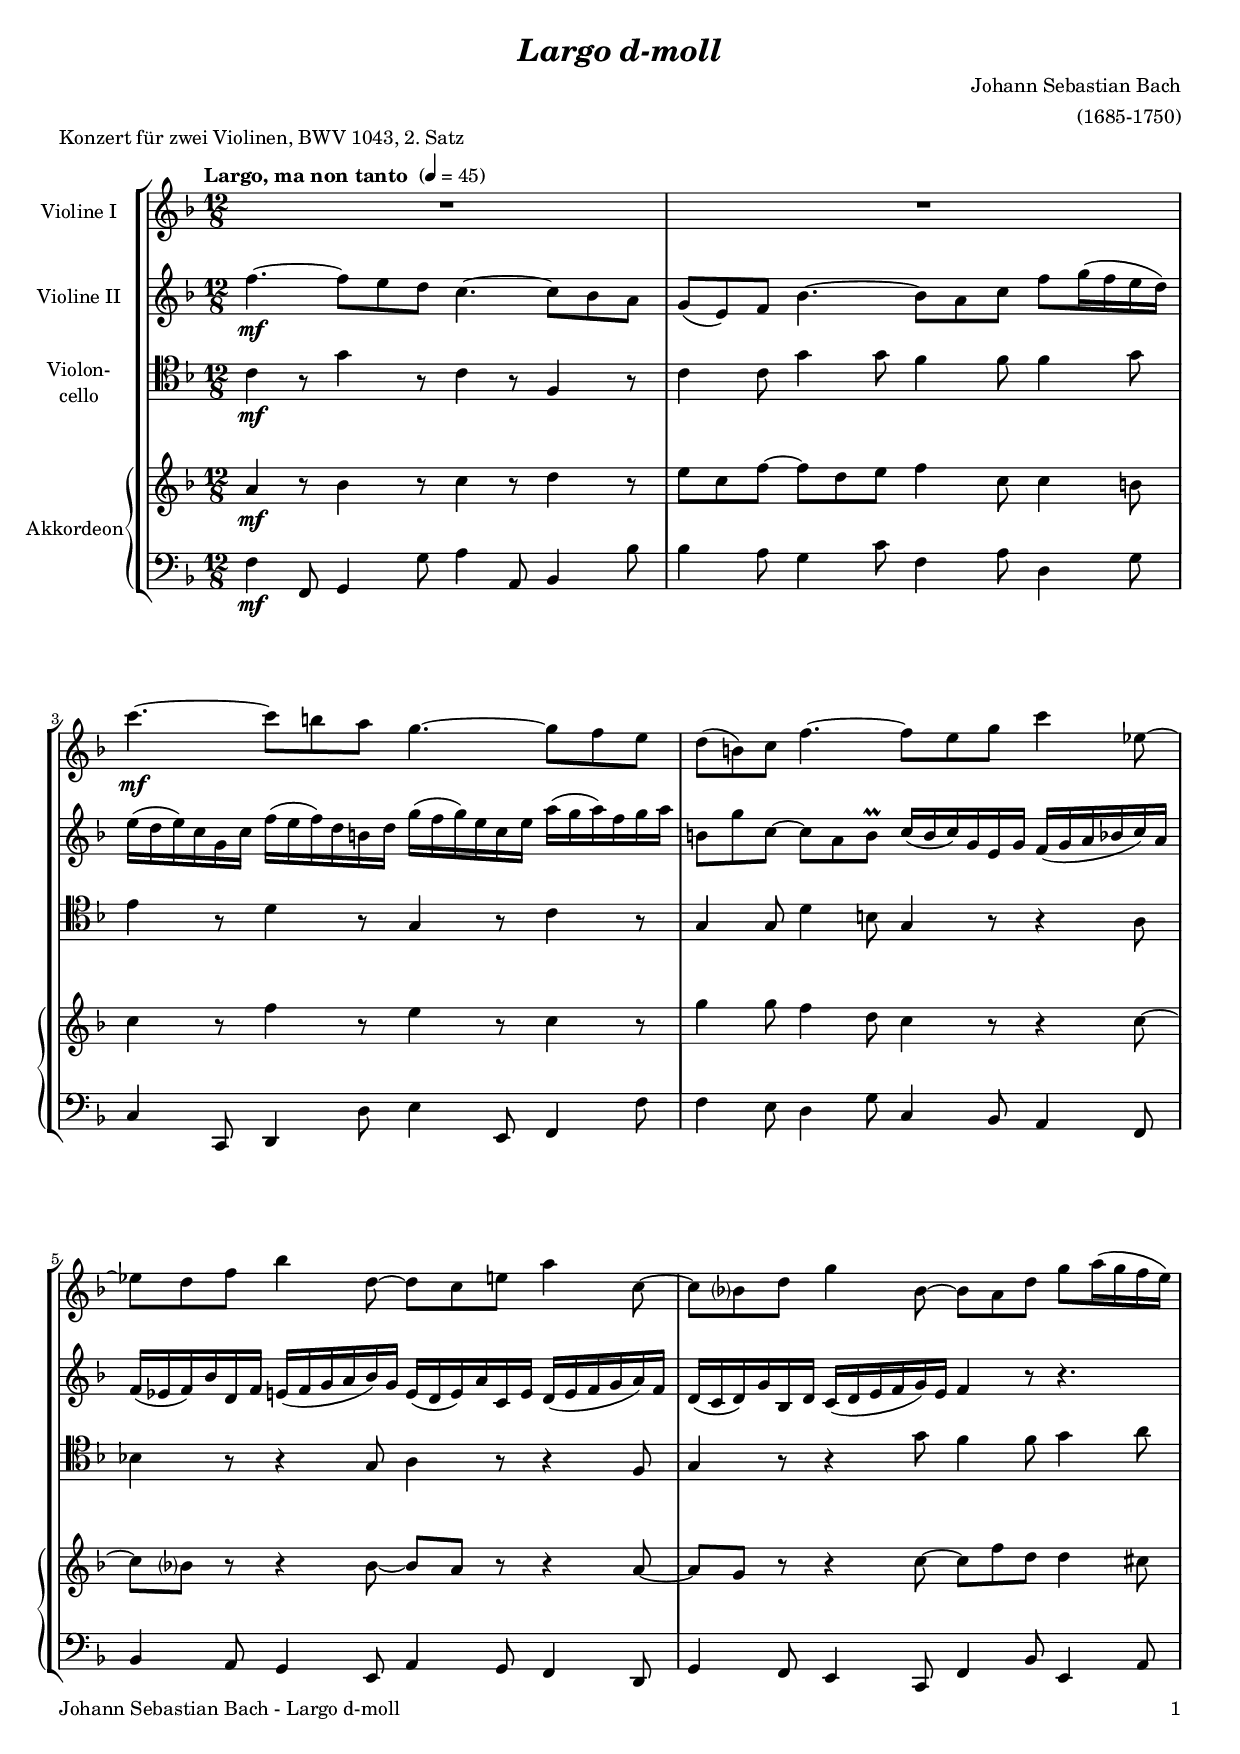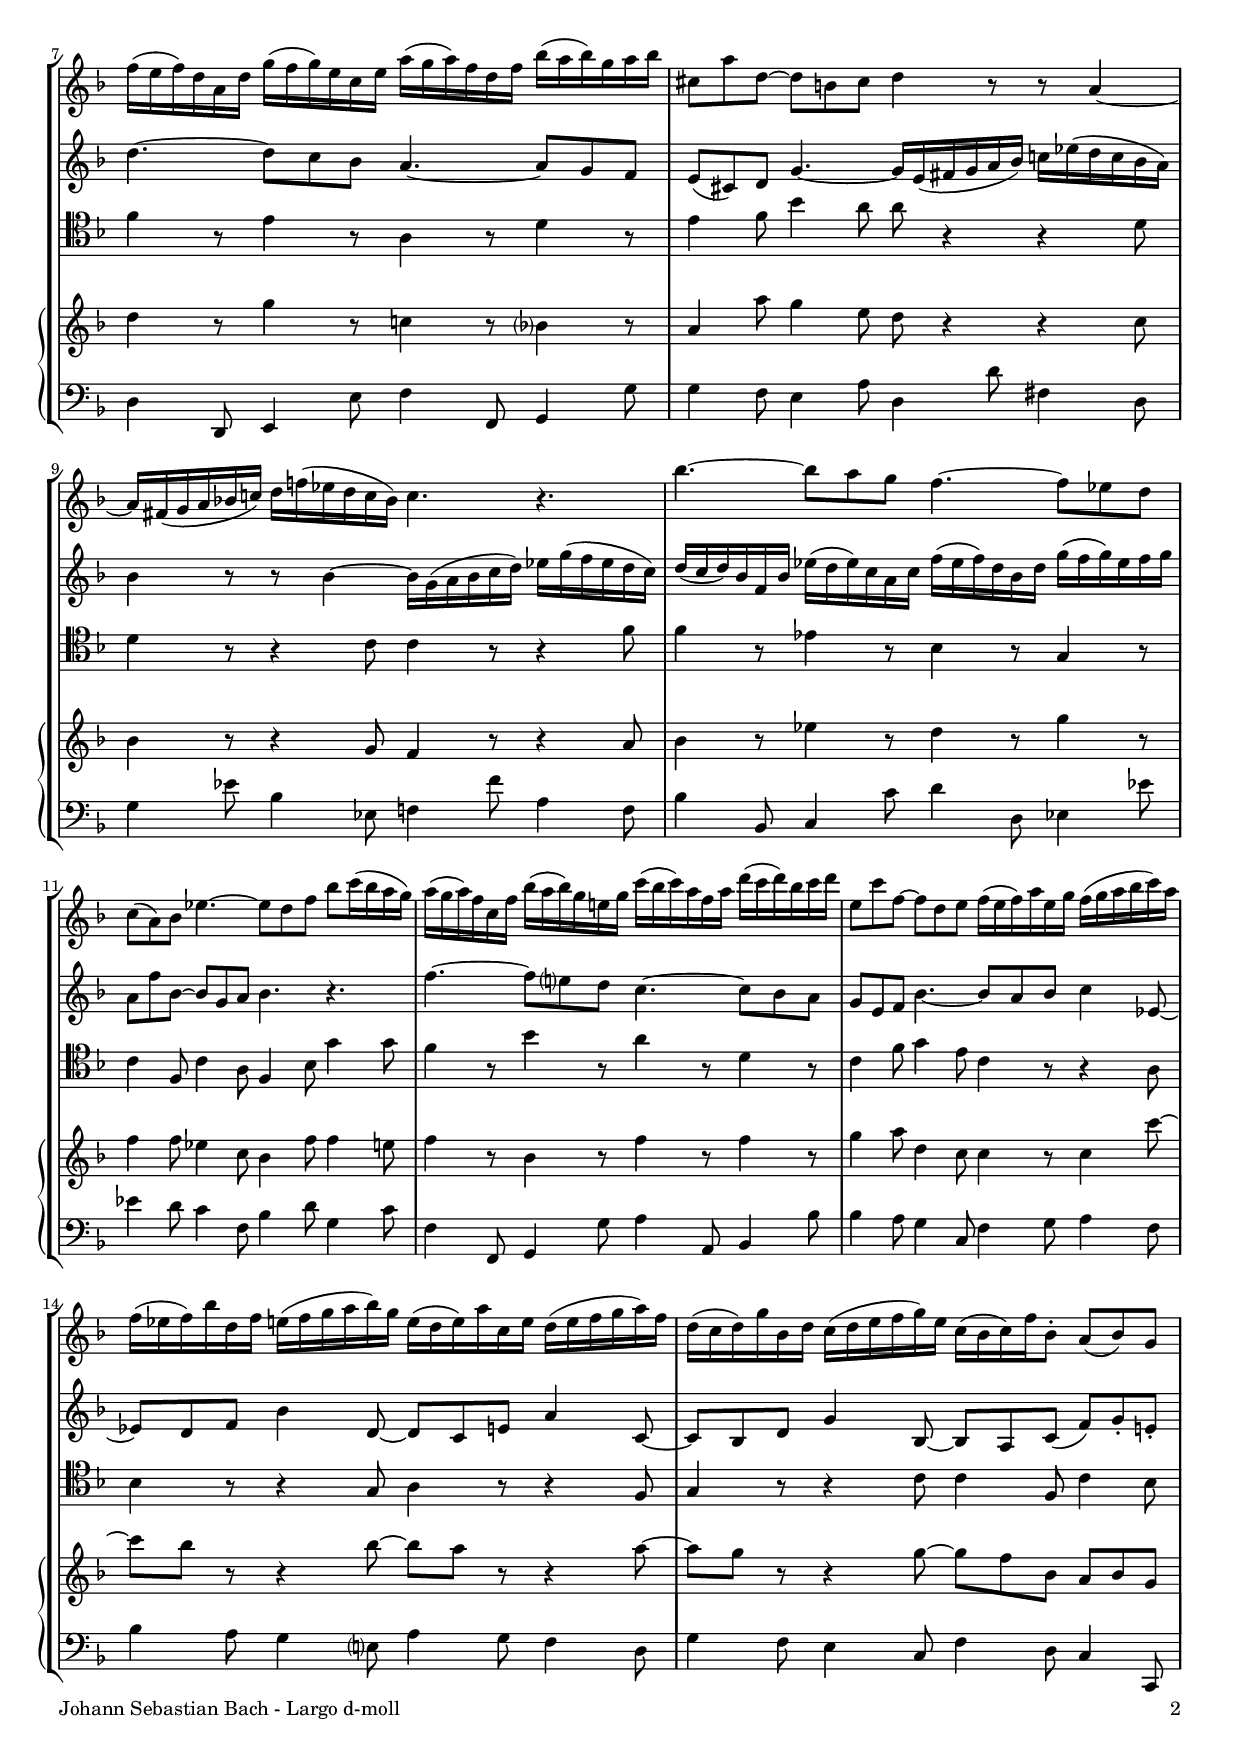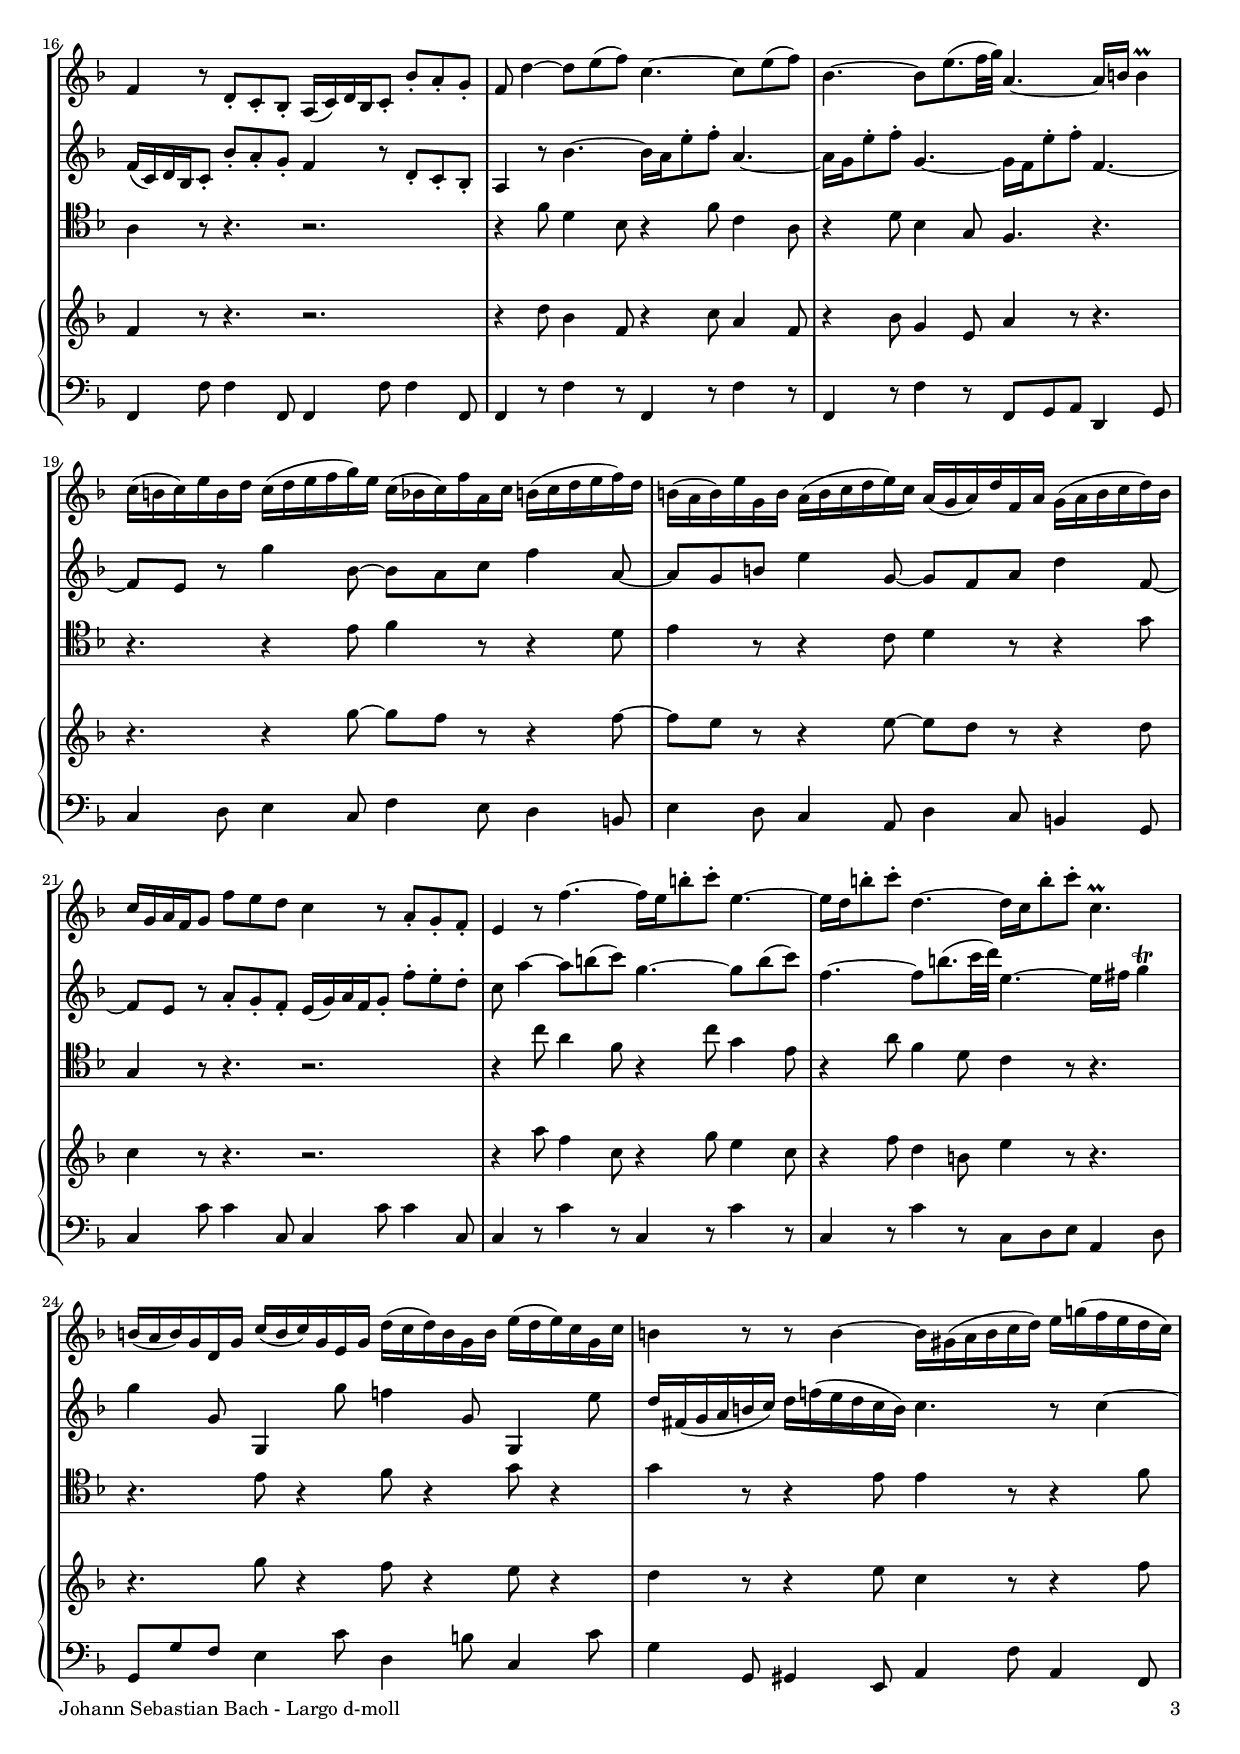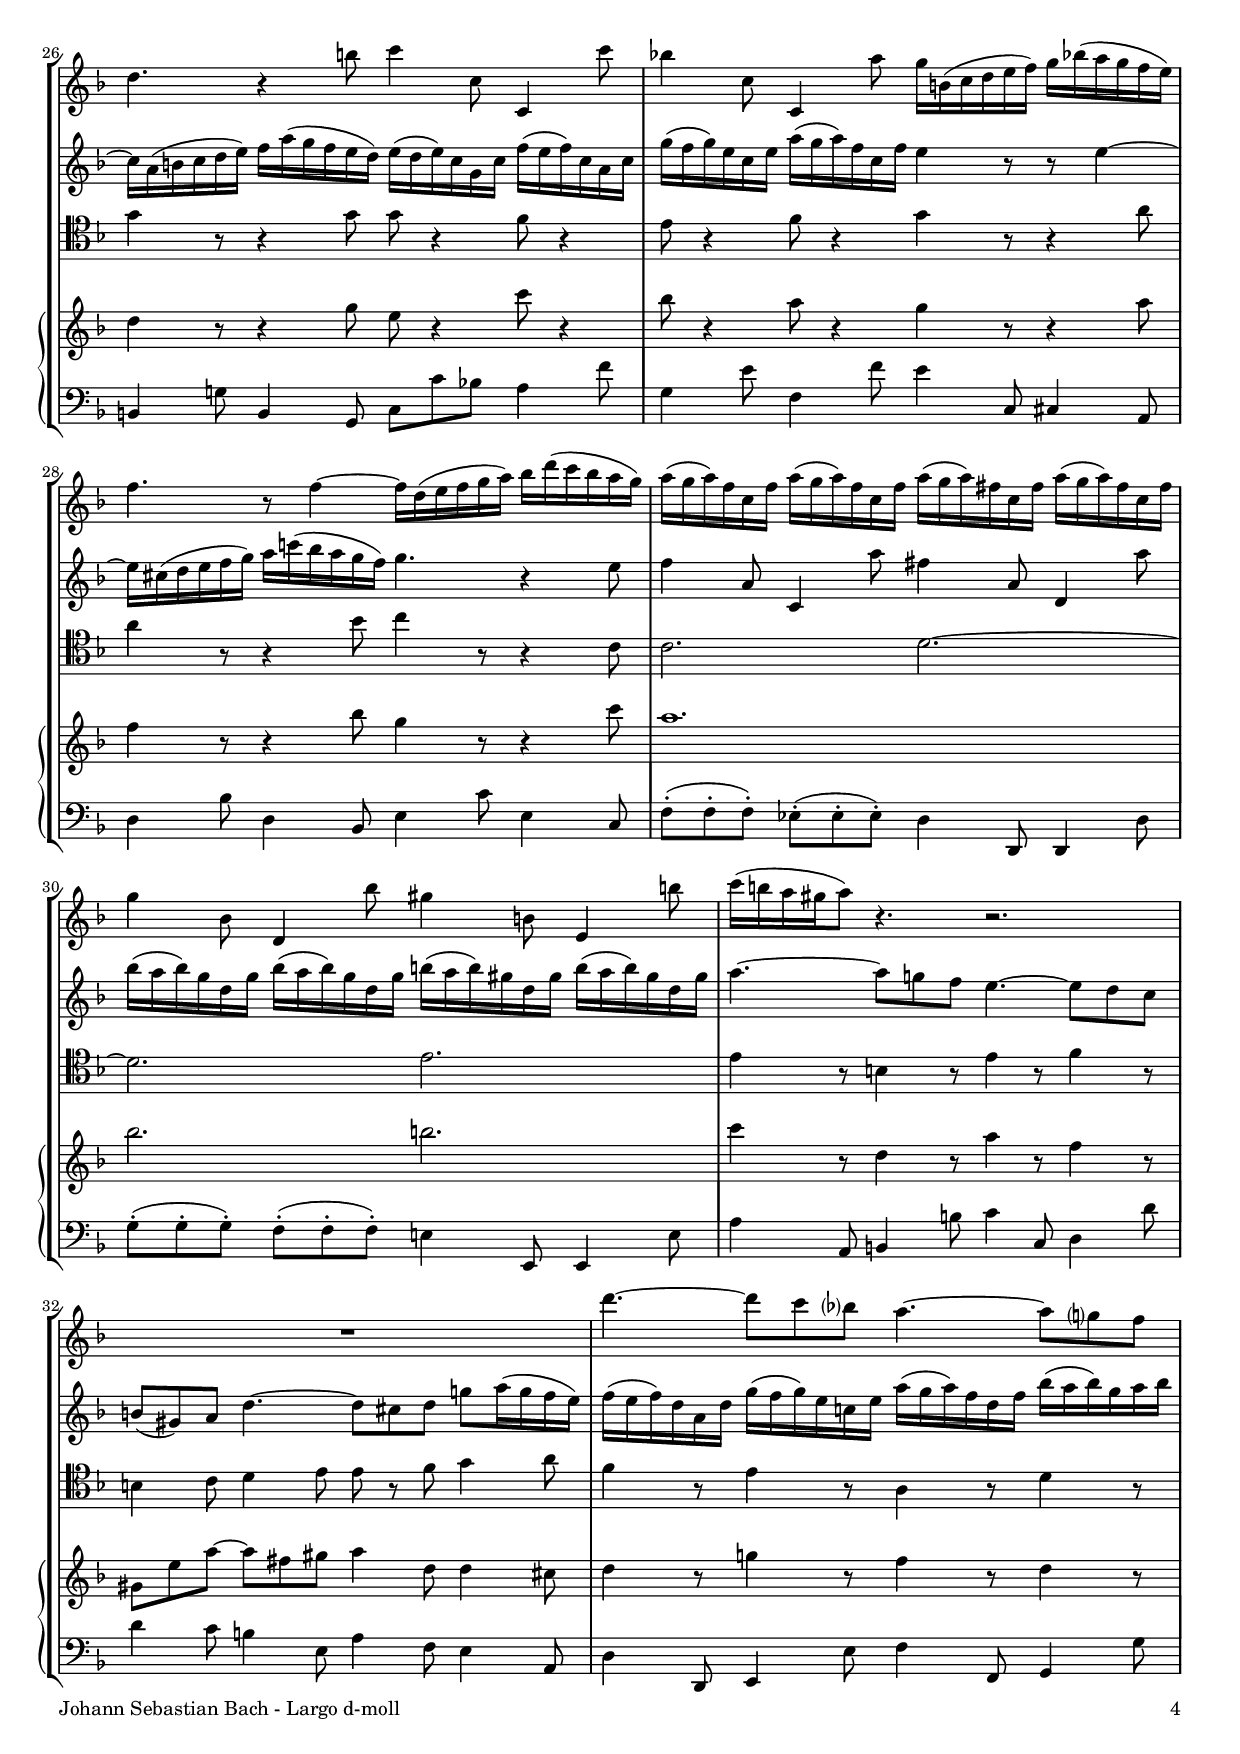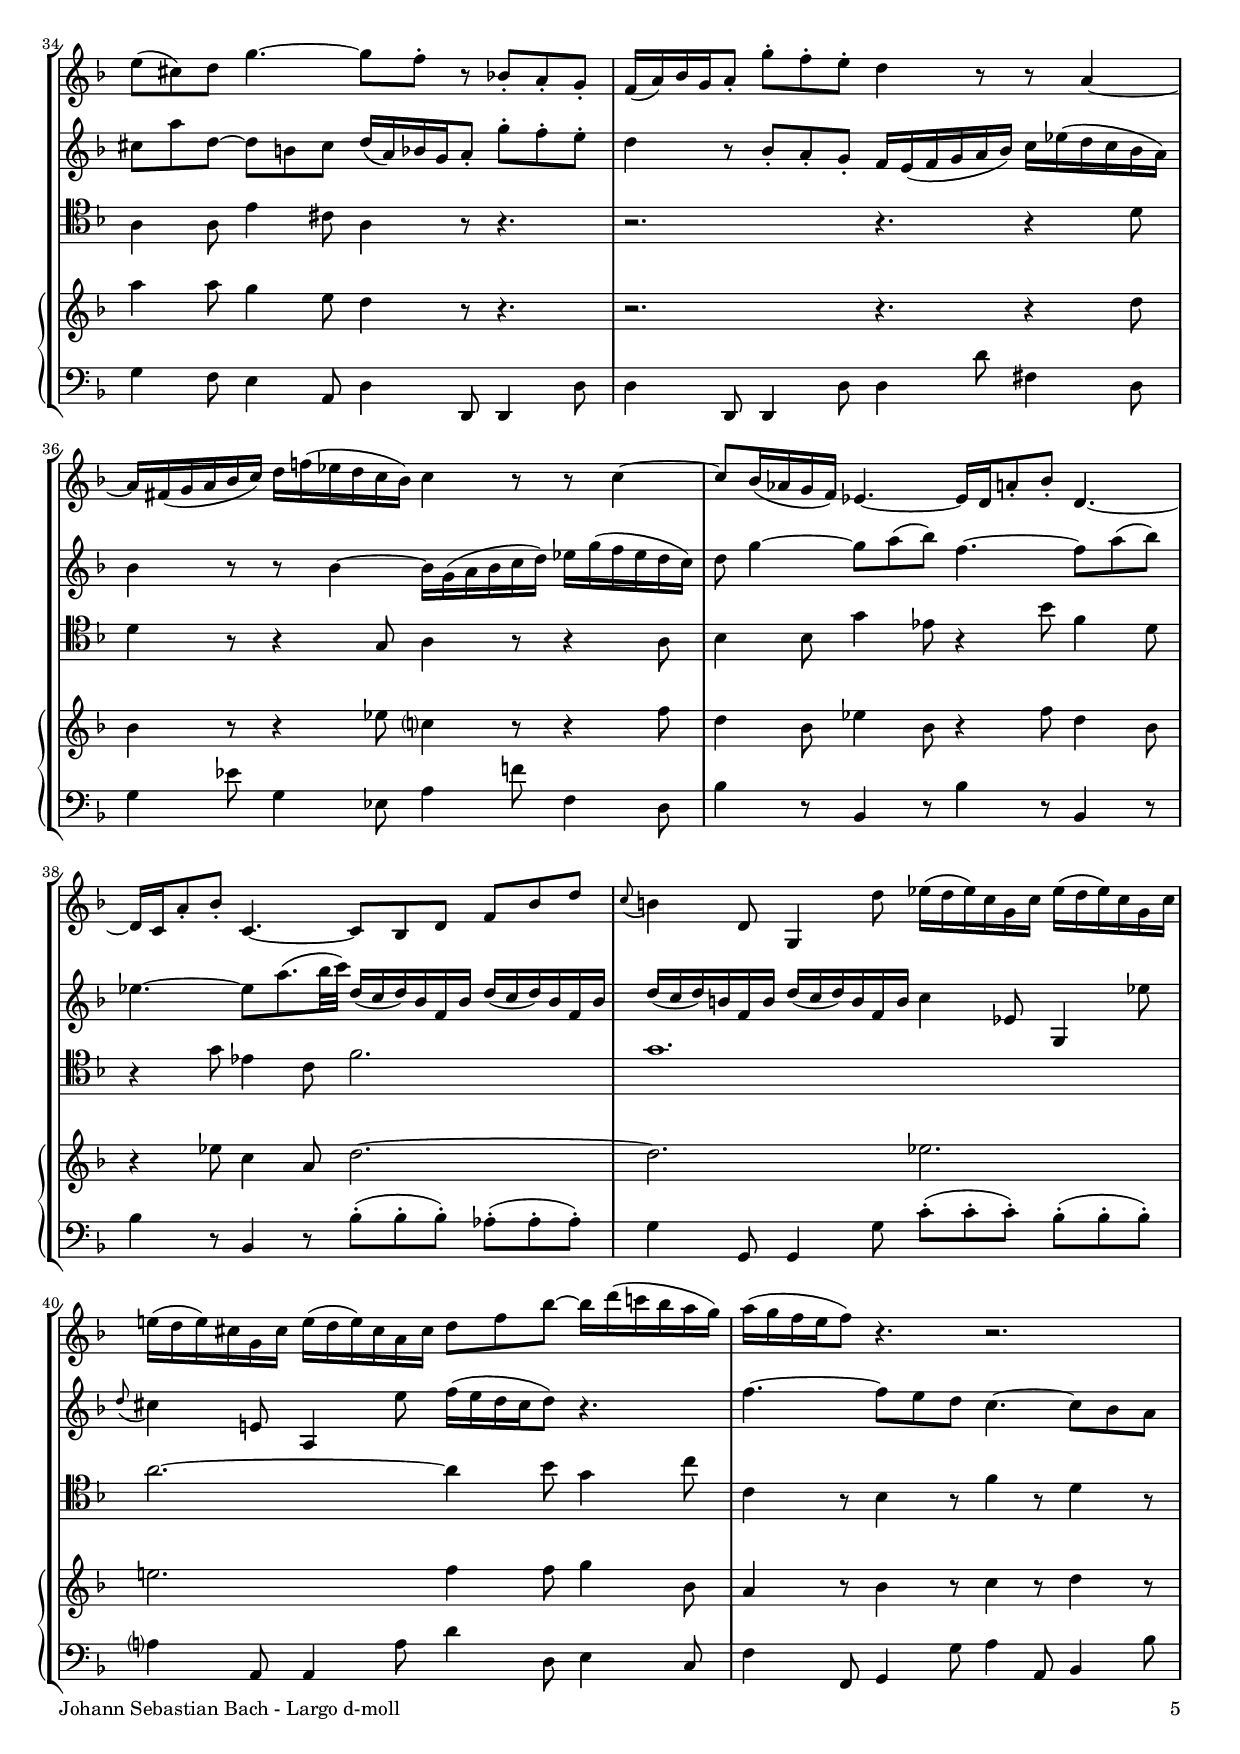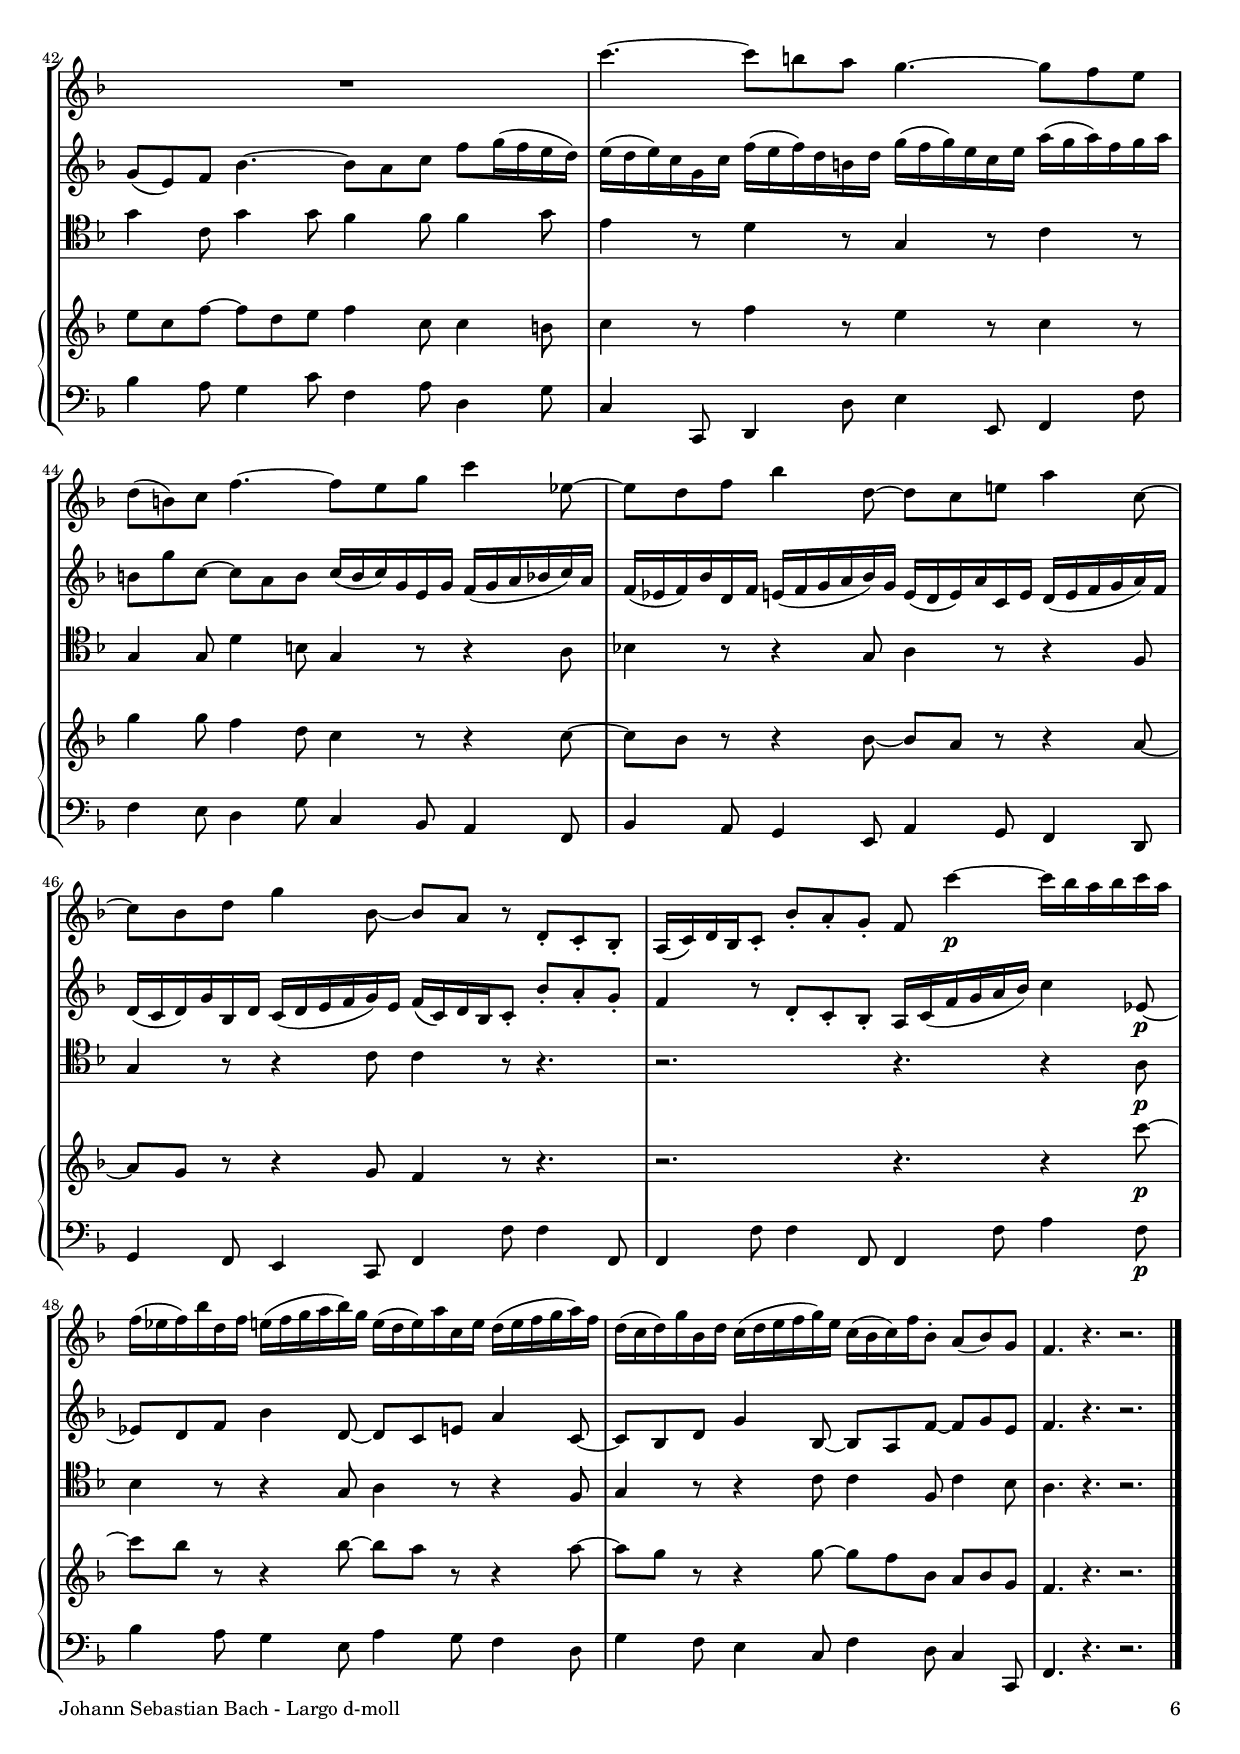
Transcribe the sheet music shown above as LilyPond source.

\version "2.24.4"
\include "deutsch.ly"

#(set-global-staff-size 17)

\header {
  title       = \markup \bold \italic "Largo d-moll"
  composer    = "Johann Sebastian Bach"
  arranger    = "(1685-1750)"
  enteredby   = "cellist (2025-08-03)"
  piece       = "Konzert für zwei Violinen, BWV 1043, 2. Satz"
}

voiceconsts = {
  \key d \minor
  \time 12/8
  \numericTimeSignature
  \compressEmptyMeasures
% Set default beaming for all staves
%  \set Timing.beamExceptions = #'()
%  \set Timing.baseMoment     = #(ly:make-moment 1 4)
%  \set Timing.beatStructure  = #'(1 1 1)
  \tempo "Largo, ma non tanto " 4=45
}

mipz = "pizzicato strings"
mivl = "violin"
miba = "cello"
% mikl = "bright acoustic"
% mikl = "church organ"
mikl = "concertina"

va = \relative c''' {
  \voiceconsts

  R1.*2
  c4.~\mf c8 h a g4.~ g8 f e
  d( h) c f4.~ f8 e g c4 es,8~
  es d f b4 d,8~ d c e a4 c,8~

  c b? d g4 b,8~ b a d g a16( g f e)
  f( e f) d a d g( f g) e c e a( g a) f d f b( a b) g a b
  cis,8 a' d,~ d h cis d4 r8 r a4~

  a16 fis( g a b! c!) d f!( es d c b) c4. r
  b'~ b8 a g f4.~ f8 es d
  c( a) b es4.~ es8 d f b c16( b a g)

  a( g a) f c f b( a b) g e! g c( b c) a f a d( c d) b c d
  e,8 c' f,~ f d e f16( e f) a e g f( g a b c) a

  f( es f) b d, f e( f g a b) g e( d e) a c, e d( e f g a) f
  d( c d) g b, d c( d e f g) e c( b c) f b,8-. a( b) g

  f4 r8 d-. c-. b-. a16( c) d b c8-. b'-. a-. g-.
  f d'4~ d8 e( f) c4.~ c8 e( f)
  b,4.~ b8 e8.( f32 g) a,4.~ a16 h h4\prall

  c16( h c) e h d c( d e f g) e c( b c) f a, c h( c d e f) d
  h( a h) e g, h a( h c d e) c a( g a) d f, a g( a h c d) h

  c g a f g8 f' e d c4 r8 a-. g-. f-.
  e4 r8 f'4.~ f16 e h'8-. c-. e,4.~
  e16 d h'8-. c-. d,4.~ d16 c h'8-. c-. c,4.\prall

  h16( a h) g d g c( h c) g e g d'( c d) h g h e( d e) c g c
  h4 r8 r h4~ h16 gis( a h c d) e g!( f e d c)
  d4. r4 h'8 c4 c,8 c,4 c''8

  b!4 c,8 c,4 a''8 g16 h,( c d e f) g b!( a g f e)
  f4. r8 f4~ f16 d( e f g a) b d( c b a g)

  a( g a) f c f a( g a) f c f a( g a) fis c fis a( g a) fis c fis
  g4 b,8 d,4 b''8 gis4 h,8 e,4 h''8
  c16( h a gis a8) r4. r2.
  R1.

  d4.~ d8 c b? a4.~ a8 g? f
  e( cis) d g4.~ g8 f-. r b,!-. a-. g-.
  f16( a) b g a8-. g'-. f-. e-. d4 r8 r a4~
  a16 fis( g a b c) d f!( es d c b) c4 r8 r c4~

  c8 b16( as g f) es4.~ es16 d a'8-. b-. d,4.~
  d16 c a'8-. b-. c,4.~ c8 b d f b d
  \appoggiatura c h4 d,8 g,4 d''8 es16( d es) c g c es( d es) c g c

  e!( d e) cis g cis e( d e) cis a cis d8 f b~ b16 d( c! b a g)
  a( g f e f8) r4. r2.
  R1.
  c'4.~ c8 h a g4.~ g8 f e

  d( h) c f4.~ f8 e g c4 es,8~
  es d f b4 d,8~ d c e a4 c,8~
  c b d g4 b,8~ b a r d,-. c-. b-.

  a16( c) d b c8-. b'-. a-. g-. f c''4~\p c16 b a b c a
  f( es f) b d, f e( f g a b) g e( d e) a c, e d( e f g a) f

  d( c d) g b, d c( d e f g) e c( b c) f b,8-. a( b) g
  f4. r r2. \bar "|."
}

vb = \relative c'' {
  \voiceconsts

  f4.~\mf f8 e d c4.~ c8 b a
  g( e) f b4.~ b8 a c f g16( f e d)
  e( d e) c g c f( e f) d h d g( f g) e c e a( g a) f g a

  h,8 g' c,~ c a h\prall c16( h c) g e g f( g a b c) a
  f( es f) b d, f e( f g a b) g e( d e) a c, e d( e f g a) f

  d( c d) g b, d c( d e f g) e f4 r8 r4.
  d'~ d8 c b a4.~ a8 g f
  e( cis) d g4.~ g16 e( fis g a b) c! es( d c b a)

  b4 r8 r b4~ b16 g( a b c d) es g( f es d c)
  d( c d) b f b es( d es) c a c f( es f) d b d g( f g) es f g
  a,8 f' b,~ b g a b4. r

  f'~ f8 e? d c4.~ c8 b a
  g e f b4.~ b8 a b c4 es,8~
  es d f b4 d,8~ d c e a4 c,8~
  c b d g4 b,8~ b a c( f) g-. e!-.

  f16( c) d b c8-. b'-. a-. g-. f4 r8 d-. c-. b-.
  a4 r8 b'4.~ b16 a e'8-. f-. a,4.~
  a16 g e'8-. f-. g,4.~ g16 f e'8-. f-. f,4.~
  f8 e r g'4 b,8~ b a c f4 a,8~

  a g h e4 g,8~ g f a d4 f,8~
  f e r a-. g-. f-. e16( g) a f g8-. f'-. e-. d-.
  c a'4~ a8 h( c) g4.~ g8 h( c)
  f,4.~ f8 h8.( c32 d) e,4.~ e16 fis g4\trill

  g4 g,8 g,4 g''8 f!4 g,8 g,4 e''8
  d16 fis,( g a h c) d f!( e d c h) c4. r8 c4~
  c16 a( h c d e) f a( g f e d) e( d e) c g c f( e f) c a c

  g'( f g) e c e a( g a) f c f e4 r8 r e4~
  e16 cis( d e f g) a c!( b a g f) g4. r4 e8
  f4 a,8 c,4 a''8 fis4 a,8 d,4 a''8

  b16( a b) g d g b( a b) g d g h( a h) gis d gis h( a h) gis d gis
  a4.~ a8 g! f e4.~ e8 d c
  h( gis) a d4.~ d8 cis d g! a16( g f e)

  f( e f) d a d g( f g) e c! e a( g a) f d f b( a b) g a b
  cis,8 a' d,~ d h cis d16( a) b g a8-. g'-. f-. e-.

  d4 r8 b-. a-. g-. f16 e( f g a b) c es( d c b a)
  b4 r8 r b4~ b16 g( a b c d) es g( f es d c)
  d8 g4~ g8 a( b) f4.~ f8 a( b)

  es,4.~ es8 a8.( b32 c) d,16( c d) b f b d( c d) b f b
  d( c d) h f h d( c d) h f h c4 es,8 g,4 es''8
  \appoggiatura d cis4 e,!8 a,4 e''8 f16( e d cis d8) r4.

  f~ f8 e d c4.~ c8 b a
  g( e) f b4.~ b8 a c f g16( f e d)
  e( d e) c g c f( e f) d h d g( f g) e c e a( g a) f g a

  h,8 g' c,~ c a h c16( h c) g e g f( g a b c) a
  f( es f) b d, f e( f g a b) g e( d e) a c, e d( e f g a) f

  d( c d) g b, d c( d e f g) e f( c) d b c8-. b'-. a-. g-.
  f4 r8 d-. c-. b-. a16 c( f g a b) c4 es,8~\p
  es d f b4 d,8~ d c e a4 c,8~

  c b d g4 b,8~ b a f'~ f g e
  f4. r r2. \bar "|."
}

vc = \relative c' {
  \voiceconsts
  \clef "tenor"

  c4\mf r8 g'4 r8 c,4 r8 f,4 r8
  c'4 c8 g'4 g8 f4 f8 f4 g8
  e4 r8 d4 r8 g,4 r8 c4 r8
  g4 g8 d'4 h8 g4 r8 r4 a8

  b!4 r8 r4 g8 a4 r8 r4 f8
  g4 r8 r4 g'8 f4 f8 g4 a8
  f4 r8 e4 r8 a,4 r8 d4 r8
  e4 f8 b4 a8 a r4 r d,8

  d4 r8 r4 c8 c4 r8 r4 f8
  f4 r8 es4 r8 b4 r8 g4 r8
  c4 f,8 c'4 a8 f4 b8 g'4 g8
  f4 r8 b4 r8 a4 r8 d,4 r8
  c4 f8 g4 e8 c4 r8 r4 a8

  b4 r8 r4 g8 a4 r8 r4 f8
  g4 r8 r4 c8 c4 f,8 c'4 b8
  a4 r8 r4. r2.
  r4 f'8 d4 b8 r4 f'8 c4 a8
  r4 d8 b4 g8 f4. r

  r r4 e'8 f4 r8 r4 d8
  e4 r8 r4 c8 d4 r8 r4 g8
  g,4 r8 r4. r2.
  r4 c'8 a4 f8 r4 c'8 g4 e8
  r4 a8 f4 d8 c4 r8 r4.

  r e8 r4 f8 r4 g8 r4
  g r8 r4 e8 e4 r8 r4 f8
  g4 r8 r4 g8 g r4 f8 r4
  e8 r4 f8 r4 g r8 r4 a8

  a4 r8 r4 b8 c4 r8 r4 c,8
  c2. d~
  d e
  e4 r8 h4 r8 e4 r8 f4 r8
  h,4 c8 d4 e8 e r f g4 a8
  f4 r8 e4 r8 a,4 r8 d4 r8

  a4 a8 e'4 cis8 a4 r8 r4.
  r2. r4. r4 d8
  d4 r8 r4 g,8 a4 r8 r4 a8
  b4 b8 g'4 es8 r4 b'8 f4 d8
  r4 g8 es4 c8 f2.
  g1.

  a2.~ a4 b8 g4 c8
  c,4 r8 b4 r8 f'4 r8 d4 r8
  g4 c,8 g'4 g8 f4 f8 f4 g8
  e4 r8 d4 r8 g,4 r8 c4 r8
  g4 g8 d'4 h8 g4 r8 r4 a8

  b!4 r8 r4 g8 a4 r8 r4 f8
  g4 r8 r4 c8 c4 r8 r4.
  r2. r4. r4 a8\p
  b4 r8 r4 g8 a4 r8 r4 f8
  g4 r8 r4 c8 c4 f,8 c'4 b8

  a4. r r2. \bar "|."
}

vd = \relative c'' {
  \voiceconsts

  a4\mf r8 b4 r8 c4 r8 d4 r8
  e c f~ f d e f4 c8 c4 h8
  c4 r8 f4 r8 e4 r8 c4 r8
  g'4 g8 f4 d8 c4 r8 r4 c8~

  c b? r r4 b8~ b a r r4 a8~
  a g r r4 c8~ c f d d4 cis8
  d4 r8 g4 r8 c,!4 r8 b?4 r8
  a4 a'8 g4 e8 d r4 r c8

  b4 r8 r4 g8 f4 r8 r4 a8
  b4 r8 es4 r8 d4 r8 g4 r8
  f4 f8 es4 c8 b4 f'8 f4 e8
  f4 r8 b,4 r8 f'4 r8 f4 r8
  g4 a8 d,4 c8 c4 r8 c4 c'8~

  c b r r4 b8~ b a r r4 a8~
  a g r r4 g8~ g f b, a b g
  f4 r8 r4. r2.
  r4 d'8 b4 f8 r4 c'8 a4 f8
  r4 b8 g4 e8 a4 r8 r4.

  r r4 g'8~ g f r r4 f8~
  f e r r4 e8~ e d r r4 d8
  c4 r8 r4. r2.
  r4 a'8 f4 c8 r4 g'8 e4 c8
  r4 f8 d4 h8 e4 r8 r4.

  r g8 r4 f8 r4 e8 r4
  d4 r8 r4 e8 c4 r8 r4 f8
  d4 r8 r4 g8 e r4 c'8 r4
  b8 r4 a8 r4 g r8 r4 a8

  f4 r8 r4 b8 g4 r8 r4 c8
  a1.
  b2. h
  c4 r8 d,4 r8 a'4 r8 f4 r8
  gis, e' a~ a fis gis a4 d,8 d4 cis8

  d4 r8 g!4 r8 f4 r8 d4 r8
  a'4 a8 g4 e8 d4 r8 r4.
  r2. r4. r4 d8
  b4 r8 r4 es8 c?4 r8 r4 f8
  d4 b8 es4 b8 r4 f'8 d4 b8

  r4 es8 c4 a8 d2.~
  d es
  e! f4 f8 g4 b,8
  a4 r8 b4 r8 c4 r8 d4 r8
  e c f~ f d e f4 c8 c4 h8

  c4 r8 f4 r8 e4 r8 c4 r8
  g'4 g8 f4 d8 c4 r8 r4 c8~
  c b r r4 b8~ b a r r4 a8~
  a g r r4 g8 f4 r8 r4.
  r2. r4. r4 c''8~\p

  c b r r4 b8~ b a r r4 a8~
  a g r r4 g8~ g f b, a b g
  f4. r r2. \bar "|."
}

ve = \relative c {
  \voiceconsts
  \clef "bass"

  f4\mf f,8 g4 g'8 a4 a,8 b4 b'8
  b4 a8 g4 c8 f,4 a8 d,4 g8
  c,4 c,8 d4 d'8 e4 e,8 f4 f'8
  f4 e8 d4 g8 c,4 b8 a4 f8

  b4 a8 g4 e8 a4 g8 f4 d8
  g4 f8 e4 c8 f4 b8 e,4 a8
  d4 d,8 e4 e'8 f4 f,8 g4 g'8
  g4 f8 e4 a8 d,4 d'8 fis,4 d8

  g4 es'8 b4 es,8 f!4 f'8 a,4 f8
  b4 b,8 c4 c'8 d4 d,8 es4 es'8
  es4 d8 c4 f,8 b4 d8 g,4 c8
  f,4 f,8 g4 g'8 a4 a,8 b4 b'8

  b4 a8 g4 c,8 f4 g8 a4 f8
  b4 a8 g4 e?8 a4 g8 f4 d8
  g4 f8 e4 c8 f4 d8 c4 c,8
  f4 f'8 f4 f,8 f4 f'8 f4 f,8
  f4 r8 f'4 r8 f,4 r8 f'4 r8

  f,4 r8 f'4 r8 f, g a d,4 g8
  c4 d8 e4 c8 f4 e8 d4 h8
  e4 d8 c4 a8 d4 c8 h4 g8
  c4 c'8 c4 c,8 c4 c'8 c4 c,8

  c4 r8 c'4 r8 c,4 r8 c'4 r8
  c,4 r8 c'4 r8 c, d e a,4 d8
  g, g' f e4 c'8 d,4 h'8 c,4 c'8
  g4 g,8 gis4 e8 a4 f'8 a,4 f8

  h4 g'!8 h,4 g8 c c' b! a4 f'8
  g,4 e'8 f,4 f'8 e4 c,8 cis4 a8
  d4 b'8 d,4 b8 e4 c'8 e,4 c8
  f(-. f-. f)-. es(-. es-. es)-. d4 d,8 d4 d'8

  g(-. g-. g)-. f(-. f-. f)-. e!4 e,8 e4 e'8
  a4 a,8 h4 h'8 c4 c,8 d4 d'8
  d4 c8 h4 e,8 a4 f8 e4 a,8
  d4 d,8 e4 e'8 f4 f,8 g4 g'8

  g4 f8 e4 a,8 d4 d,8 d4 d'8
  d4 d,8 d4 d'8 d4 d'8 fis,4 d8
  g4 es'8 g,4 es8 a4 f'!8 f,4 d8
  b'4 r8 b,4 r8 b'4 r8 b,4 r8

  b'4 r8 b,4 r8 b'(-. b-. b)-. as(-. as-. as)-.
  g4 g,8 g4 g'8 c(-. c-. c)-. b(-. b-. b)-.
  a?4 a,8 a4 a'8 d4 d,8 e4 c8
  f4 f,8 g4 g'8 a4 a,8 b4 b'8

  b4 a8 g4 c8 f,4 a8 d,4 g8
  c,4 c,8 d4 d'8 e4 e,8 f4 f'8
  f4 e8 d4 g8 c,4 b8 a4 f8
  b4 a8 g4 e8 a4 g8 f4 d8

  g4 f8 e4 c8 f4 f'8 f4 f,8
  f4 f'8 f4 f,8 f4 f'8 a4 f8\p
  b4 a8 g4 e8 a4 g8 f4 d8
  g4 f8 e4 c8 f4 d8 c4 c,8
  f4. r r2. \bar "|."
}


music = \new StaffGroup <<
  \new Staff {
    \set Staff.midiInstrument = \mivl
    \set Staff.instrumentName = \markup \center-column { "Violine I" }
    \transpose d d { \va }
  }

  \new Staff {
    \set Staff.midiInstrument = \mivl
    \set Staff.instrumentName = \markup \center-column { "Violine II" }
    \transpose d d { \vb }
  }

  \new Staff {
    \set Staff.midiInstrument = \miba
    \set Staff.instrumentName = \markup \center-column { "Violon-" "cello" }
    \transpose d d { \vc }
  }

  \new PianoStaff <<
    \set PianoStaff.midiInstrument = \mikl
    \set PianoStaff.instrumentName = \markup \center-column { "Akkordeon" }
    <<
      \new Staff {
	\transpose d d { \vd }
      }
      
      %    \new Dynamics \vdy
      
      \new Staff {
	\transpose d d { \ve }
      }
    >>  
  >>
>>

\book {
  \paper {
    print-page-number = ##t
    print-first-page-number = ##t
    ragged-last-bottom = ##f
    oddHeaderMarkup = \markup \null
    evenHeaderMarkup = \markup \null
    oddFooterMarkup = \markup {
      \fill-line {
        \if \should-print-page-number
        "Johann Sebastian Bach - Largo d-moll" \fromproperty #'page:page-number-string
      }
    }
    evenFooterMarkup = \oddFooterMarkup
  } \score {
    \music
    \layout {}
  }

  \score {
    \unfoldRepeats \music

    \midi {
      \context {
        \Score
      }
    }
  }
}
